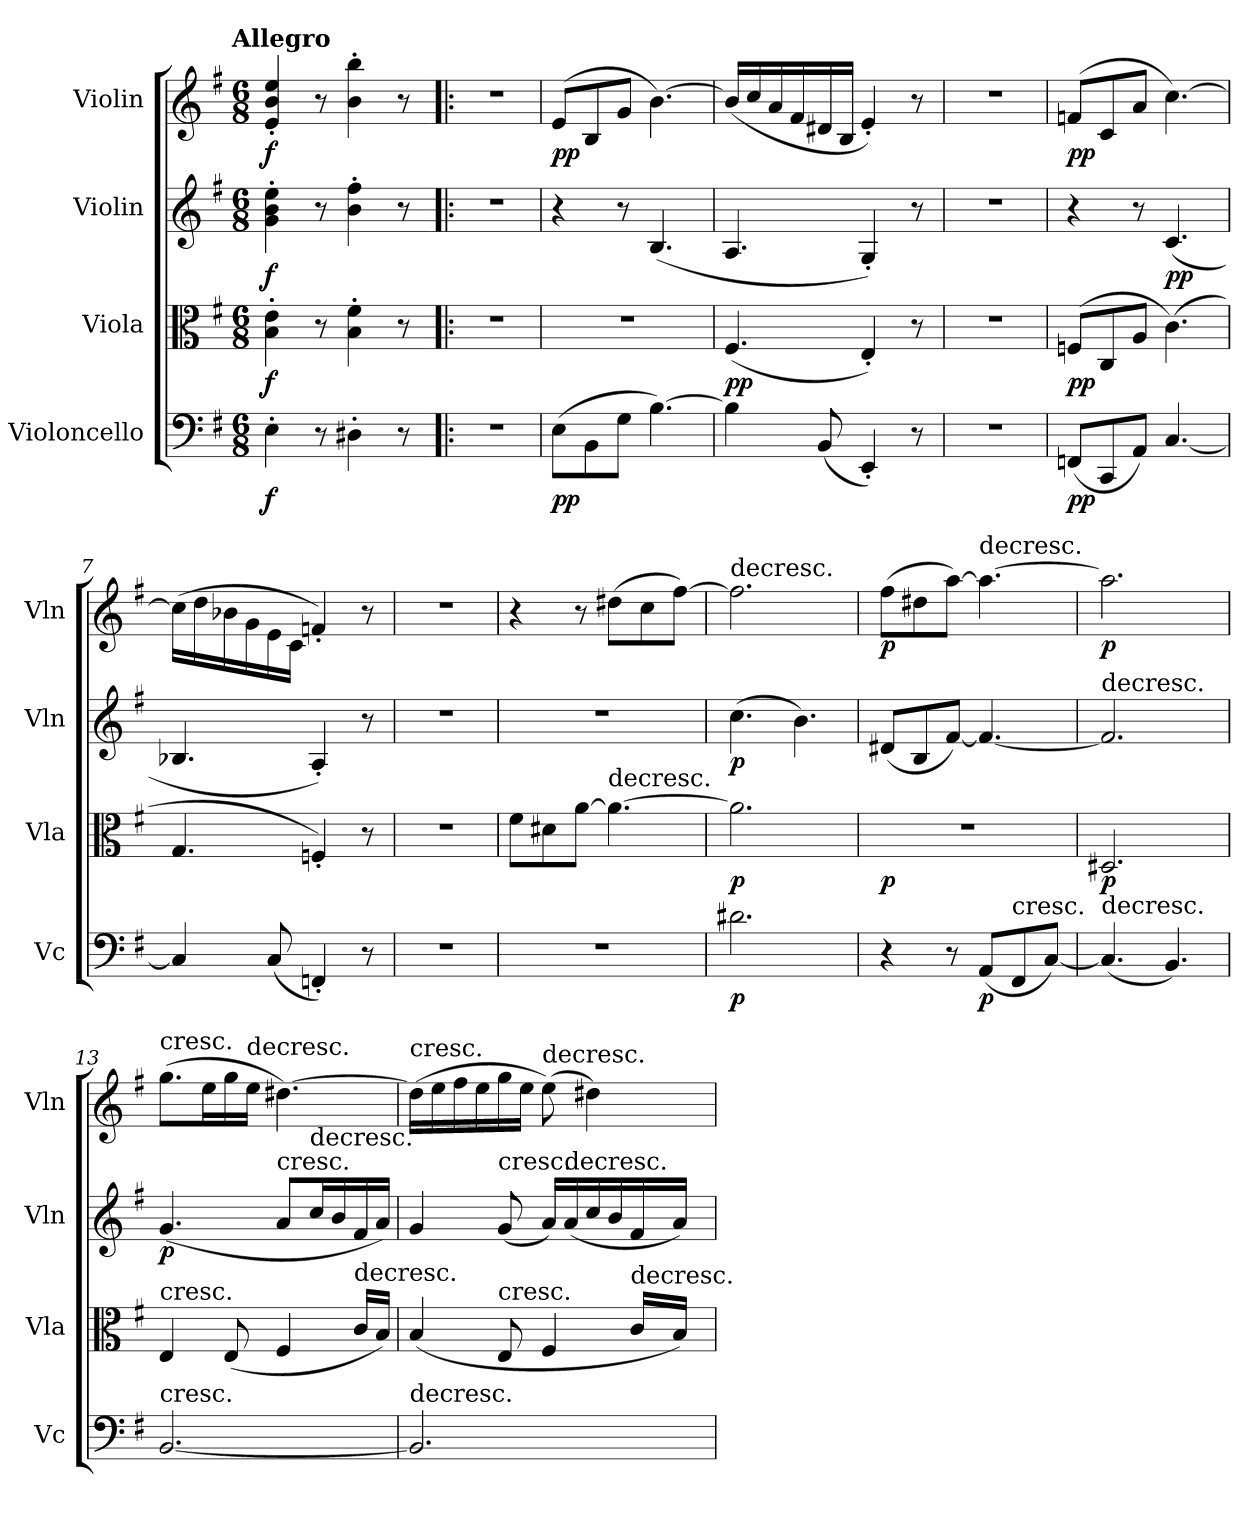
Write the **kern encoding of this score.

**kern	**dynam	**kern	**dynam	**kern	**dynam	**kern	**dynam
*part4	*part4	*part3	*part3	*part2	*part2	*part1	*part1
*staff4	*staff4	*staff3	*staff3	*staff2	*staff2	*staff1	*staff1
*I"Violoncello	*	*I"Viola	*	*I"Violin	*	*I"Violin	*
*I'Vc	*	*I'Vla	*	*I'Vln	*	*I'Vln	*
*clefF4	*	*clefC3	*	*clefG2	*	*clefG2	*
*k[f#]	*	*k[f#]	*	*k[f#]	*	*k[f#]	*
*e:	*	*e:	*	*e:	*	*e:	*
!!LO:TX:omd:t=Allegro
*M6/8	*	*M6/8	*	*M6/8	*	*M6/8	*
*MM120	*	*MM120	*	*MM120	*	*MM120	*
=1	=1	=1	=1	=1	=1	=1	=1
4E'\	f	4B'\ 4e'\	f	4g'\ 4b'\ 4ee'\	f	4e'/ 4b'/ 4ee'/	f
8r	.	8r	.	8r	.	8r	.
4D#X'\	.	4B'\ 4f#'\	.	4b'\ 4ff#'\	.	4b'\ 4bb'\	.
8r	.	8r	.	8r	.	8r	.
=2!|:	=2!|:	=2!|:	=2!|:	=2!|:	=2!|:	=2!|:	=2!|:
2.r	.	2.r	.	2.r	.	2.r	.
=3	=3	=3	=3	=3	=3	=3	=3
(8E\L	pp	2.r	.	4r	.	(8e/L	pp
8BB\	.	.	.	.	.	8B/	.
8G\J	.	.	.	8r	.	8g/J	.
[4.B\)	.	.	.	(4.B/	.	[4.b\)	.
=4	=4	=4	=4	=4	=4	=4	=4
4B\]	.	(4.F#/	pp	4.A/	.	(16b/LL]	.
.	.	.	.	.	.	16cc/	.
.	.	.	.	.	.	16a/	.
.	.	.	.	.	.	16f#/	.
(8BB/	.	.	.	.	.	16d#X/	.
.	.	.	.	.	.	16B/JJ	.
4EE'/)	.	4E'/)	.	4G'/)	.	4e'/)	.
8r	.	8r	.	8r	.	8r	.
=5	=5	=5	=5	=5	=5	=5	=5
2.r	.	2.r	.	2.r	.	2.r	.
=6	=6	=6	=6	=6	=6	=6	=6
(8FFn/L	pp	(8Fn/L	pp	4r	.	(8fn/L	pp
8CC/	.	8C/	.	.	.	8c/	.
8AA/J)	.	8A/J	.	8r	.	8a/J	.
[4.C/	.	(4.c\)	.	(4.c/	pp	[4.cc\)	.
=7	=7	=7	=7	=7	=7	=7	=7
4C/]	.	4.G/	.	4.B-X/	.	(16cc\LL]	.
.	.	.	.	.	.	16dd\	.
.	.	.	.	.	.	16b-X\	.
.	.	.	.	.	.	16g\	.
(8C/	.	.	.	.	.	16e\	.
.	.	.	.	.	.	16c\JJ	.
4FFn'/)	.	4Fn'/)	.	4A'/)	.	4fn'/)	.
8r	.	8r	.	8r	.	8r	.
=8	=8	=8	=8	=8	=8	=8	=8
2.r	.	2.r	.	2.r	.	2.r	.
=9	=9	=9	=9	=9	=9	=9	=9
2.r	.	8f#\L	.	2.r	.	4r	.
.	.	8d#X\	.	.	.	.	.
.	.	[8a\J	.	.	.	8r	.
!	!	!LO:TX:t=decresc.	!	!	!	!	!
.	.	4.a\_	.	.	.	(8dd#X\L	.
.	.	.	.	.	.	8cc\	.
.	.	.	.	.	.	[8ff#\J)	.
=10	=10	=10	=10	=10	=10	=10	=10
!	!	!	!	!	!	!LO:TX:t=decresc.	!
2.d#X\	p	2.a\]	p	(4.cc\	p	2.ff#\]	.
.	.	.	.	4.b\)	.	.	.
=11	=11	=11	=11	=11	=11	=11	=11
4r	.	2.r	p	(8d#X/L	.	(8ff#\L	p
.	.	.	.	8B/	.	8dd#X\	.
8r	.	.	.	[8f#/J)	.	[8aa\J)	.
!	!	!	!	!	!	!LO:TX:t=decresc.	!
(8AA/L	p	.	.	4.f#/_	.	4.aa\_	.
!LO:TX:t=cresc.	!	!	!	!	!	!	!
8FF#/	.	.	.	.	.	.	.
[8C/J)	.	.	.	.	.	.	.
=12	=12	=12	=12	=12	=12	=12	=12
!	!	!	!	!LO:TX:t=decresc.	!	!	!
!LO:TX:t=decresc.	!	!	!	!	!	!	!
(4.C/]	.	2.D#X/	p	2.f#/]	.	2.aa\]	p
4.BB/)	.	.	.	.	.	.	.
=13	=13	=13	=13	=13	=13	=13	=13
!	!	!	!	!	!	!LO:TX:t=cresc.	!
!	!	!LO:TX:t=cresc.	!	!	!	!	!
!LO:TX:t=cresc.	!	!	!	!	!	!	!
[2.BB/	.	4E/	.	(4.g/	p	(8.gg\L	.
.	.	.	.	.	.	16ee\L	.
.	.	(8E/	.	.	.	16gg\	.
!	!	!	!	!	!	!LO:TX:t=decresc.	!
.	.	.	.	.	.	16ee\JJ	.
!	!	!	!	!LO:TX:t=cresc.	!	!	!
.	.	4F#/	.	8a/L	.	[4.dd#X\)	.
!	!	!	!	!LO:TX:t=decresc.	!	!	!
.	.	.	.	16cc/L	.	.	.
.	.	.	.	16b/	.	.	.
!	!	!LO:TX:t=decresc.	!	!	!	!	!
.	.	16c\LL	.	16f#/	.	.	.
.	.	16B/JJ)	.	16a/JJ)	.	.	.
=14	=14	=14	=14	=14	=14	=14	=14
!	!	!	!	!	!	!LO:TX:t=cresc.	!
!LO:TX:t=decresc.	!	!	!	!	!	!	!
2.BB/]	.	(4B/	.	4g/	.	(16dd#\LL]	.
.	.	.	.	.	.	16ee\	.
.	.	.	.	.	.	16ff#\	.
.	.	.	.	.	.	16ee\	.
!	!	!	!	!LO:TX:t=cresc.	!	!	!
!	!	!LO:TX:t=cresc.	!	!	!	!	!
.	.	8E/	.	(8g/	.	16gg\	.
.	.	.	.	.	.	16ee\JJ	.
!	!	!	!	!	!	!LO:TX:t=decresc.	!
.	.	4F#/	.	16a/LL)	.	(8ee\)	.
!	!	!	!	!LO:TX:t=decresc.	!	!	!
.	.	.	.	(16a/	.	.	.
.	.	.	.	16cc/	.	4dd#X\)	.
.	.	.	.	16b/	.	.	.
!	!	!LO:TX:t=decresc.	!	!	!	!	!
.	.	16c\LL	.	16f#/	.	.	.
.	.	16B/JJ)	.	16a/JJ)	.	.	.
=	=	=	=	=	=	=	=
*-	*-	*-	*-	*-	*-	*-	*-
